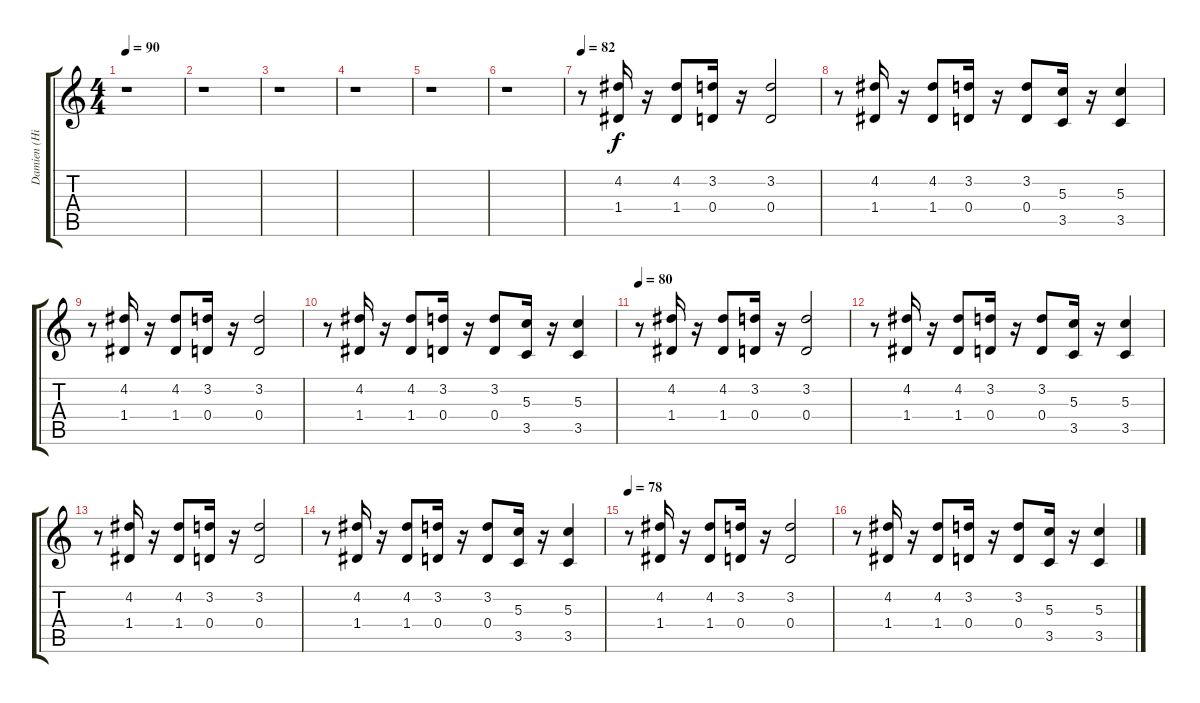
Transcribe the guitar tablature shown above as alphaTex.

\track ("Damien (HighKeyb)" "Damien (Hi") {instrument stringensemble1}
\staff {score tabs}
\tuning (E5 B4 G4 D4 A3 D3) {hide}
\ts (4 4)
\tempo 90
\clef g2
\ks c
r.1{dy f} |
r.1 |
r.1 |
r.1 |
r.1 |
r.1 |
\tempo 82
r.8{instrument stringensemble1} (4.2 1.4).16 r.16 (4.2 1.4).8 (3.2 0.4).16 r.16 (3.2 0.4).2 |
r.8 (4.2 1.4).16 r.16 (4.2 1.4).8 (3.2 0.4).16 r.16 (3.2 0.4).8 (5.3 3.5).16 r.16 (5.3 3.5).4 |
r.8 (4.2 1.4).16 r.16 (4.2 1.4).8 (3.2 0.4).16 r.16 (3.2 0.4).2 |
r.8 (4.2 1.4).16 r.16 (4.2 1.4).8 (3.2 0.4).16 r.16 (3.2 0.4).8 (5.3 3.5).16 r.16 (5.3 3.5).4 |
\tempo 80
r.8 (4.2 1.4).16 r.16 (4.2 1.4).8 (3.2 0.4).16 r.16 (3.2 0.4).2 |
r.8 (4.2 1.4).16 r.16 (4.2 1.4).8 (3.2 0.4).16 r.16 (3.2 0.4).8 (5.3 3.5).16 r.16 (5.3 3.5).4 |
r.8 (4.2 1.4).16 r.16 (4.2 1.4).8 (3.2 0.4).16 r.16 (3.2 0.4).2 |
r.8 (4.2 1.4).16 r.16 (4.2 1.4).8 (3.2 0.4).16 r.16 (3.2 0.4).8 (5.3 3.5).16 r.16 (5.3 3.5).4 |
\tempo 78
r.8 (4.2 1.4).16 r.16 (4.2 1.4).8 (3.2 0.4).16 r.16 (3.2 0.4).2 |
r.8 (4.2 1.4).16 r.16 (4.2 1.4).8 (3.2 0.4).16 r.16 (3.2 0.4).8 (5.3 3.5).16 r.16 (5.3 3.5).4
